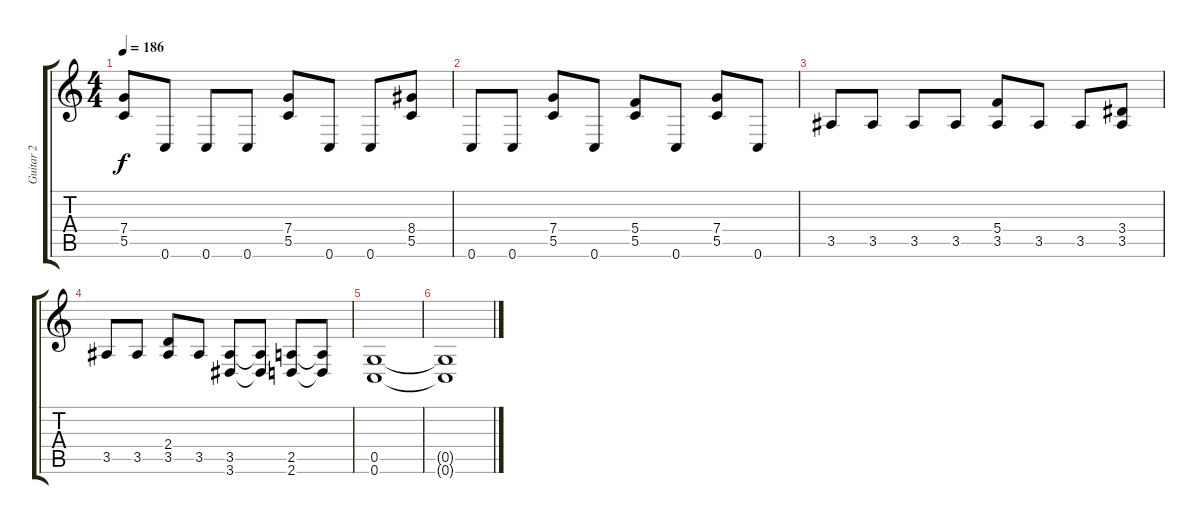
\track ("Guitar 2" "Guitar 2") {instrument distortionguitar}
\staff {score tabs}
\tuning (D4 A3 F3 C3 G2 C2) {hide}
\ts (4 4)
\tempo 186
\clef g2
\ks c
(7.4 5.5).8{dy f} 0.6.8 0.6.8 0.6.8 (7.4 5.5).8 0.6.8 0.6.8 (8.4 5.5).8 |
0.6.8 0.6.8 (7.4 5.5).8 0.6.8 (5.4 5.5).8 0.6.8 (7.4 5.5).8 0.6.8 |
3.5.8 3.5.8 3.5.8 3.5.8 (5.4 3.5).8 3.5.8 3.5.8 (3.4 3.5).8 |
3.5.8 3.5.8 (2.4 3.5).8 3.5.8 (3.5 3.6).8 (3.5{t} 3.6{t}).8 (2.5 2.6).8 (2.5{t} 2.6{t}).8 |
(0.5 0.6).1 |
(0.5{t} 0.6{t}).1
